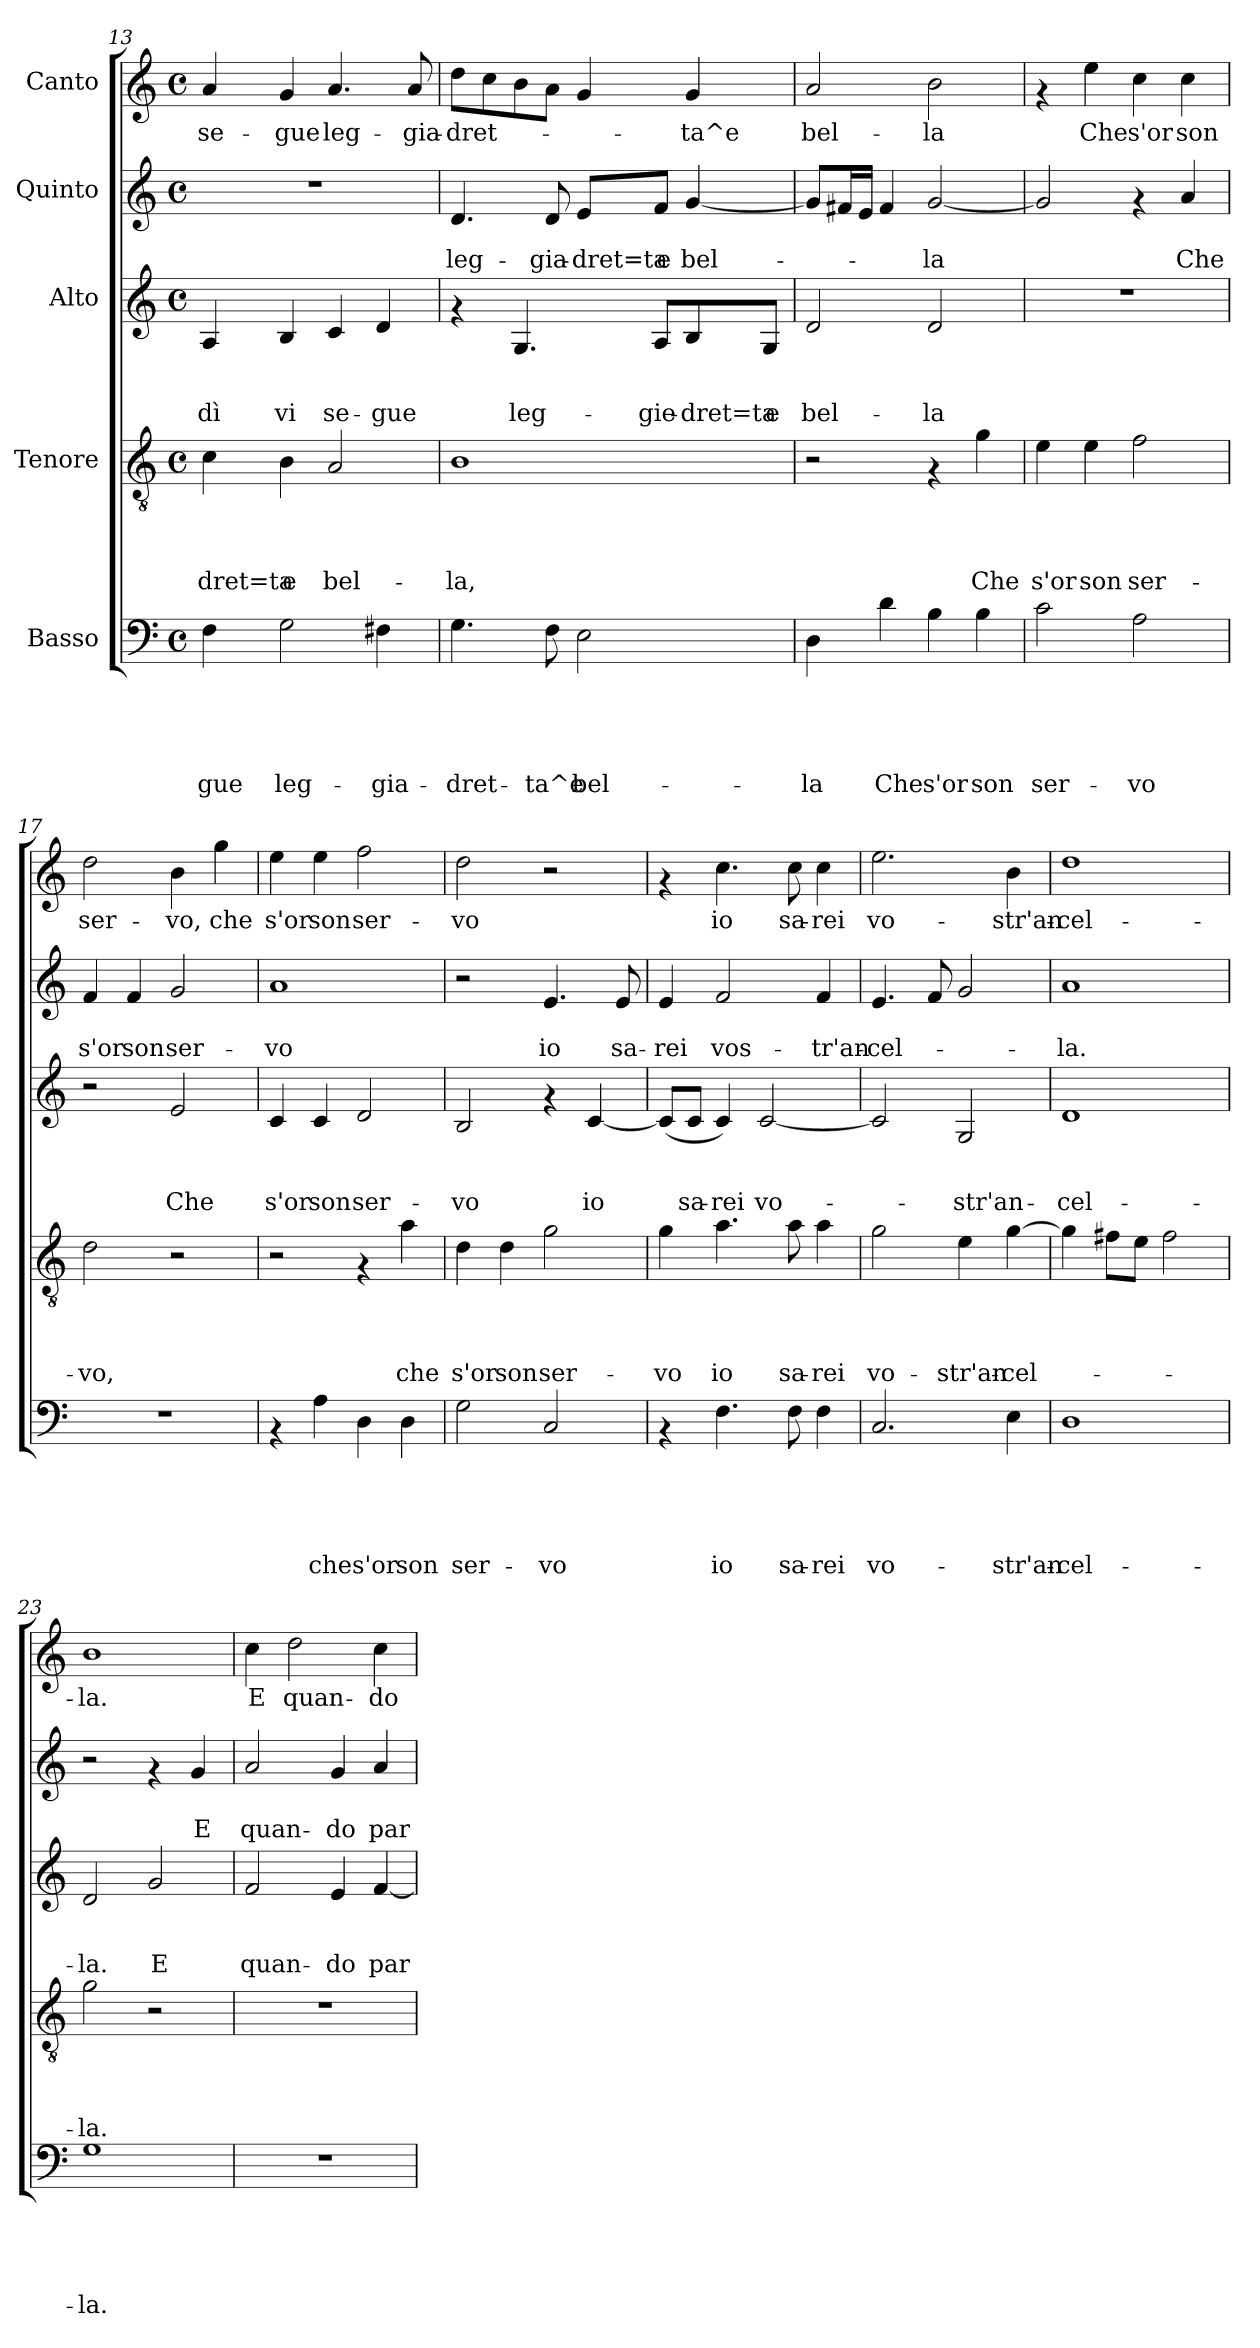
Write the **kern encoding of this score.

**kern	**text	**text	**text	**text	**text	**kern	**text	**text	**text	**text	**kern	**text	**text	**text	**kern	**text	**text	**kern	**text
*part5	*part5	*part5	*part5	*part5	*part5	*part4	*part4	*part4	*part4	*part4	*part3	*part3	*part3	*part3	*part2	*part2	*part2	*part1	*part1
*staff5	*staff5	*staff5	*staff5	*staff5	*staff5	*staff4	*staff4	*staff4	*staff4	*staff4	*staff3	*staff3	*staff3	*staff3	*staff2	*staff2	*staff2	*staff1	*staff1
*I"Basso	*	*	*	*	*	*I"Tenore	*	*	*	*	*I"Alto	*	*	*	*I"Quinto	*	*	*I"Canto	*
*clefF4	*	*	*	*	*	*clefGv2	*	*	*	*	*clefG2	*	*	*	*clefG2	*	*	*clefG2	*
*k[]	*	*	*	*	*	*k[]	*	*	*	*	*k[]	*	*	*	*k[]	*	*	*k[]	*
*C:	*	*	*	*	*	*C:	*	*	*	*	*C:	*	*	*	*C:	*	*	*C:	*
*M4/4	*	*	*	*	*	*M4/4	*	*	*	*	*M4/4	*	*	*	*M4/4	*	*	*M4/4	*
*met(c)	*	*	*	*	*	*met(c)	*	*	*	*	*met(c)	*	*	*	*met(c)	*	*	*met(c)	*
=13	=13	=13	=13	=13	=13	=13	=13	=13	=13	=13	=13	=13	=13	=13	=13	=13	=13	=13	=13
!	!	!	!	!	!LO:LY:b	!	!	!	!	!LO:LY:b	!	!	!	!LO:LY:b	!	!	!	!	!LO:LY:b
4F\	.	.	.	.	-gue	4c\	.	.	.	dret=ta	4A/	.	.	dì	1r	.	.	4a/	se-
!	!	!	!	!	!LO:LY:b	!	!	!	!	!LO:LY:b	!	!	!	!LO:LY:b	!	!	!	!	!LO:LY:b
2G\	.	.	.	.	leg-	4B\	.	.	.	e	4B/	.	.	vi	.	.	.	4g/	-gue
!	!	!	!	!	!	!	!	!	!	!LO:LY:b	!	!	!	!LO:LY:b	!	!	!	!	!LO:LY:b
.	.	.	.	.	.	2A/	.	.	.	bel-	4c/	.	.	se-	.	.	.	4.a/	leg-
!	!	!	!	!	!LO:LY:b	!	!	!	!	!	!	!	!	!LO:LY:b	!	!	!	!	!
4F#X\	.	.	.	.	-gia-	.	.	.	.	.	4d/	.	.	-gue	.	.	.	.	.
!	!	!	!	!	!	!	!	!	!	!	!	!	!	!	!	!	!	!	!LO:LY:b
.	.	.	.	.	.	.	.	.	.	.	.	.	.	.	.	.	.	8a/	-gia-
=14	=14	=14	=14	=14	=14	=14	=14	=14	=14	=14	=14	=14	=14	=14	=14	=14	=14	=14	=14
!	!	!	!	!	!LO:LY:b	!	!	!	!	!LO:LY:b	!	!	!	!	!	!	!LO:LY:b	!	!LO:LY:b
4.G\	.	.	.	.	-dret-	1B	.	.	.	-la,	4rf	.	.	.	4.d/	.	leg-	8dd\L	-dret-
.	.	.	.	.	.	.	.	.	.	.	.	.	.	.	.	.	.	8cc\	.
!	!	!	!	!	!	!	!	!	!	!	!	!	!	!LO:LY:b	!	!	!	!	!
.	.	.	.	.	.	.	.	.	.	.	4.G/	.	.	leg-	.	.	.	8b\	.
!	!	!	!	!	!LO:LY:b	!	!	!	!	!	!	!	!	!	!	!	!LO:LY:b	!	!
8F\	.	.	.	.	-ta^e	.	.	.	.	.	.	.	.	.	8d/	.	-gia-	8a\J	.
!	!	!	!	!	!LO:LY:b	!	!	!	!	!	!	!	!	!	!	!	!LO:LY:b	!	!
2E\	.	.	.	.	bel-	.	.	.	.	.	.	.	.	.	8e/L	.	-dret=ta	4g/	.
!	!	!	!	!	!	!	!	!	!	!	!	!	!	!LO:LY:b	!	!	!LO:LY:b	!	!
.	.	.	.	.	.	.	.	.	.	.	8A/L	.	.	-gie-	8f/J	.	e	.	.
!	!	!	!	!	!	!	!	!	!	!	!	!	!	!LO:LY:b	!	!	!LO:LY:b	!	!LO:LY:b
.	.	.	.	.	.	.	.	.	.	.	8B/	.	.	-dret=ta	[<4g/	.	bel-	4g/	-ta^e
!	!	!	!	!	!	!	!	!	!	!	!	!	!	!LO:LY:b	!	!	!	!	!
.	.	.	.	.	.	.	.	.	.	.	8G/J	.	.	e	.	.	.	.	.
=15	=15	=15	=15	=15	=15	=15	=15	=15	=15	=15	=15	=15	=15	=15	=15	=15	=15	=15	=15
!	!	!	!	!	!LO:LY:b	!	!	!	!	!	!	!	!	!LO:LY:b	!	!	!	!	!LO:LY:b
4D\	.	.	.	.	-la	2r	.	.	.	.	2d/	.	.	bel-	8g/L]	.	.	2a/	bel-
.	.	.	.	.	.	.	.	.	.	.	.	.	.	.	16f#X/L	.	.	.	.
.	.	.	.	.	.	.	.	.	.	.	.	.	.	.	16e/JJ	.	.	.	.
!	!	!	!	!	!LO:LY:b	!	!	!	!	!	!	!	!	!	!	!	!	!	!
4d\	.	.	.	.	Che	.	.	.	.	.	.	.	.	.	4f#/	.	.	.	.
!	!	!	!	!	!LO:LY:b	!	!	!	!	!	!	!	!	!LO:LY:b	!	!	!LO:LY:b	!	!LO:LY:b
4B\	.	.	.	.	s'or	4rF	.	.	.	.	2d/	.	.	-la	[<2g/	.	-la	2b\	-la
!	!	!	!	!	!LO:LY:b	!	!	!	!	!LO:LY:b	!	!	!	!	!	!	!	!	!
4B\	.	.	.	.	son	4g\	.	.	.	Che	.	.	.	.	.	.	.	.	.
=16	=16	=16	=16	=16	=16	=16	=16	=16	=16	=16	=16	=16	=16	=16	=16	=16	=16	=16	=16
!	!	!	!	!	!LO:LY:b	!	!	!	!	!LO:LY:b	!	!	!	!	!	!	!	!	!
2c\	.	.	.	.	ser-	4e\	.	.	.	s'or	1r	.	.	.	2g/]	.	.	4rf	.
!	!	!	!	!	!	!	!	!	!	!LO:LY:b	!	!	!	!	!	!	!	!	!LO:LY:b
.	.	.	.	.	.	4e\	.	.	.	son	.	.	.	.	.	.	.	4ee\	Che
!	!	!	!	!	!LO:LY:b	!	!	!	!	!LO:LY:b	!	!	!	!	!	!	!	!	!LO:LY:b
2A\	.	.	.	.	-vo	2f\	.	.	.	ser-	.	.	.	.	4rf	.	.	4cc\	s'or
!	!	!	!	!	!	!	!	!	!	!	!	!	!	!	!	!	!LO:LY:b	!	!LO:LY:b
.	.	.	.	.	.	.	.	.	.	.	.	.	.	.	4a/	.	Che	4cc\	son
!!LO:PB:g=z
=17	=17	=17	=17	=17	=17	=17	=17	=17	=17	=17	=17	=17	=17	=17	=17	=17	=17	=17	=17
!	!	!	!	!	!	!	!	!	!	!LO:LY:b	!	!	!	!	!	!	!LO:LY:b	!	!LO:LY:b
1r	.	.	.	.	.	2d\	.	.	.	-vo,	2r	.	.	.	4f/	.	s'or	2dd\	ser-
!	!	!	!	!	!	!	!	!	!	!	!	!	!	!	!	!	!LO:LY:b	!	!
.	.	.	.	.	.	.	.	.	.	.	.	.	.	.	4f/	.	son	.	.
!	!	!	!	!	!	!	!	!	!	!	!	!	!	!LO:LY:b	!	!	!LO:LY:b	!	!LO:LY:b
.	.	.	.	.	.	2r	.	.	.	.	2e/	.	.	Che	2g/	.	ser-	4b\	-vo,
!	!	!	!	!	!	!	!	!	!	!	!	!	!	!	!	!	!	!	!LO:LY:b
.	.	.	.	.	.	.	.	.	.	.	.	.	.	.	.	.	.	4gg\	che
=18	=18	=18	=18	=18	=18	=18	=18	=18	=18	=18	=18	=18	=18	=18	=18	=18	=18	=18	=18
!	!	!	!	!	!	!	!	!	!	!	!	!	!	!LO:LY:b	!	!	!LO:LY:b	!	!LO:LY:b
4rAA	.	.	.	.	.	2r	.	.	.	.	4c/	.	.	s'or	1a	.	-vo	4ee\	s'or
!	!	!	!	!	!LO:LY:b	!	!	!	!	!	!	!	!	!LO:LY:b	!	!	!	!	!LO:LY:b
4A\	.	.	.	.	che	.	.	.	.	.	4c/	.	.	son	.	.	.	4ee\	son
!	!	!	!	!	!LO:LY:b	!	!	!	!	!	!	!	!	!LO:LY:b	!	!	!	!	!LO:LY:b
4D\	.	.	.	.	s'or	4rF	.	.	.	.	2d/	.	.	ser-	.	.	.	2ff\	ser-
!	!	!	!	!	!LO:LY:b	!	!	!	!	!LO:LY:b	!	!	!	!	!	!	!	!	!
4D\	.	.	.	.	son	4a\	.	.	.	che	.	.	.	.	.	.	.	.	.
=19	=19	=19	=19	=19	=19	=19	=19	=19	=19	=19	=19	=19	=19	=19	=19	=19	=19	=19	=19
!	!	!	!	!	!LO:LY:b	!	!	!	!	!LO:LY:b	!	!	!	!LO:LY:b	!	!	!	!	!LO:LY:b
2G\	.	.	.	.	ser-	4d\	.	.	.	s'or	2B/	.	.	-vo	2r	.	.	2dd\	-vo
!	!	!	!	!	!	!	!	!	!	!LO:LY:b	!	!	!	!	!	!	!	!	!
.	.	.	.	.	.	4d\	.	.	.	son	.	.	.	.	.	.	.	.	.
!	!	!	!	!	!LO:LY:b	!	!	!	!	!LO:LY:b	!	!	!	!	!	!	!LO:LY:b	!	!
2C/	.	.	.	.	-vo	2g\	.	.	.	ser-	4rf	.	.	.	4.e/	.	io	2r	.
!	!	!	!	!	!	!	!	!	!	!	!	!	!	!LO:LY:b	!	!	!	!	!
.	.	.	.	.	.	.	.	.	.	.	[<4c/	.	.	io	.	.	.	.	.
!	!	!	!	!	!	!	!	!	!	!	!	!	!	!	!	!	!LO:LY:b	!	!
.	.	.	.	.	.	.	.	.	.	.	.	.	.	.	8e/	.	sa-	.	.
=20	=20	=20	=20	=20	=20	=20	=20	=20	=20	=20	=20	=20	=20	=20	=20	=20	=20	=20	=20
!	!	!	!	!	!	!	!	!	!	!LO:LY:b	!	!	!	!	!	!	!LO:LY:b	!	!
4rAA	.	.	.	.	.	4g\	.	.	.	-vo	(>8c/L]	.	.	.	4e/	.	-rei	4rf	.
!	!	!	!	!	!	!	!	!	!	!	!	!	!	!LO:LY:b	!	!	!	!	!
.	.	.	.	.	.	.	.	.	.	.	8c/J	.	.	sa-	.	.	.	.	.
!	!	!	!	!	!LO:LY:b	!	!	!	!	!LO:LY:b	!	!	!	!LO:LY:b	!	!	!LO:LY:b	!	!LO:LY:b
4.F\	.	.	.	.	io	4.a\	.	.	.	io	4c/)	.	.	-rei	2f/	.	vos-	4.cc\	io
!	!	!	!	!	!	!	!	!	!	!	!	!	!	!LO:LY:b	!	!	!	!	!
.	.	.	.	.	.	.	.	.	.	.	[<2c/	.	.	vo-	.	.	.	.	.
!	!	!	!	!	!LO:LY:b	!	!	!	!	!LO:LY:b	!	!	!	!	!	!	!	!	!LO:LY:b
8F\	.	.	.	.	sa-	8a\	.	.	.	sa-	.	.	.	.	.	.	.	8cc\	sa-
!	!	!	!	!	!LO:LY:b	!	!	!	!	!LO:LY:b	!	!	!	!	!	!	!LO:LY:b	!	!LO:LY:b
4F\	.	.	.	.	-rei	4a\	.	.	.	-rei	.	.	.	.	4f/	.	-tr'an-	4cc\	-rei
=21	=21	=21	=21	=21	=21	=21	=21	=21	=21	=21	=21	=21	=21	=21	=21	=21	=21	=21	=21
!	!	!	!	!	!LO:LY:b	!	!	!	!	!LO:LY:b	!	!	!	!	!	!	!LO:LY:b	!	!LO:LY:b
2.C/	.	.	.	.	vo-	2g\	.	.	.	vo-	2c/]	.	.	.	4.e/	.	-cel-	2.ee\	vo-
.	.	.	.	.	.	.	.	.	.	.	.	.	.	.	8f/	.	.	.	.
!	!	!	!	!	!	!	!	!	!	!LO:LY:b	!	!	!	!LO:LY:b	!	!	!	!	!
.	.	.	.	.	.	4e\	.	.	.	-str'an-	2G/	.	.	-str'an-	2g/	.	.	.	.
!	!	!	!	!	!LO:LY:b	!	!	!	!	!LO:LY:b	!	!	!	!	!	!	!	!	!LO:LY:b
4E\	.	.	.	.	-str'an-	[>4g\	.	.	.	-cel-	.	.	.	.	.	.	.	4b\	-str'an-
=22	=22	=22	=22	=22	=22	=22	=22	=22	=22	=22	=22	=22	=22	=22	=22	=22	=22	=22	=22
!	!	!	!	!	!LO:LY:b	!	!	!	!	!	!	!	!	!LO:LY:b	!	!	!LO:LY:b	!	!LO:LY:b
1D	.	.	.	.	-cel-	4g\]	.	.	.	.	1d	.	.	-cel-	1a	.	-la.	1dd	-cel-
.	.	.	.	.	.	8f#X\L	.	.	.	.	.	.	.	.	.	.	.	.	.
.	.	.	.	.	.	8e\J	.	.	.	.	.	.	.	.	.	.	.	.	.
.	.	.	.	.	.	2f#\	.	.	.	.	.	.	.	.	.	.	.	.	.
!!LO:LB:g=z
=23	=23	=23	=23	=23	=23	=23	=23	=23	=23	=23	=23	=23	=23	=23	=23	=23	=23	=23	=23
!	!	!	!	!	!LO:LY:b	!	!	!	!	!LO:LY:b	!	!	!	!LO:LY:b	!	!	!	!	!LO:LY:b
1G	.	.	.	.	-la.	2g\	.	.	.	-la.	2d/	.	.	-la.	2r	.	.	1b	-la.
!	!	!	!	!	!	!	!	!	!	!	!	!	!	!LO:LY:b	!	!	!	!	!
.	.	.	.	.	.	2r	.	.	.	.	2g/	.	.	E	4rf	.	.	.	.
!	!	!	!	!	!	!	!	!	!	!	!	!	!	!	!	!	!LO:LY:b	!	!
.	.	.	.	.	.	.	.	.	.	.	.	.	.	.	4g/	.	E	.	.
=24	=24	=24	=24	=24	=24	=24	=24	=24	=24	=24	=24	=24	=24	=24	=24	=24	=24	=24	=24
!	!	!	!	!	!	!	!	!	!	!	!	!	!	!LO:LY:b	!	!	!LO:LY:b	!	!LO:LY:b
1r	.	.	.	.	.	1r	.	.	.	.	2f/	.	.	quan-	2a/	.	quan-	4cc\	E
!	!	!	!	!	!	!	!	!	!	!	!	!	!	!	!	!	!	!	!LO:LY:b
.	.	.	.	.	.	.	.	.	.	.	.	.	.	.	.	.	.	2dd\	quan-
!	!	!	!	!	!	!	!	!	!	!	!	!	!	!LO:LY:b	!	!	!LO:LY:b	!	!
.	.	.	.	.	.	.	.	.	.	.	4e/	.	.	-do	4g/	.	-do	.	.
!	!	!	!	!	!	!	!	!	!	!	!	!	!	!LO:LY:b	!	!	!LO:LY:b	!	!LO:LY:b
.	.	.	.	.	.	.	.	.	.	.	[<4f/	.	.	par-	4a/	.	par-	4cc\	-do
=	=	=	=	=	=	=	=	=	=	=	=	=	=	=	=	=	=	=	=
*-	*-	*-	*-	*-	*-	*-	*-	*-	*-	*-	*-	*-	*-	*-	*-	*-	*-	*-	*-
